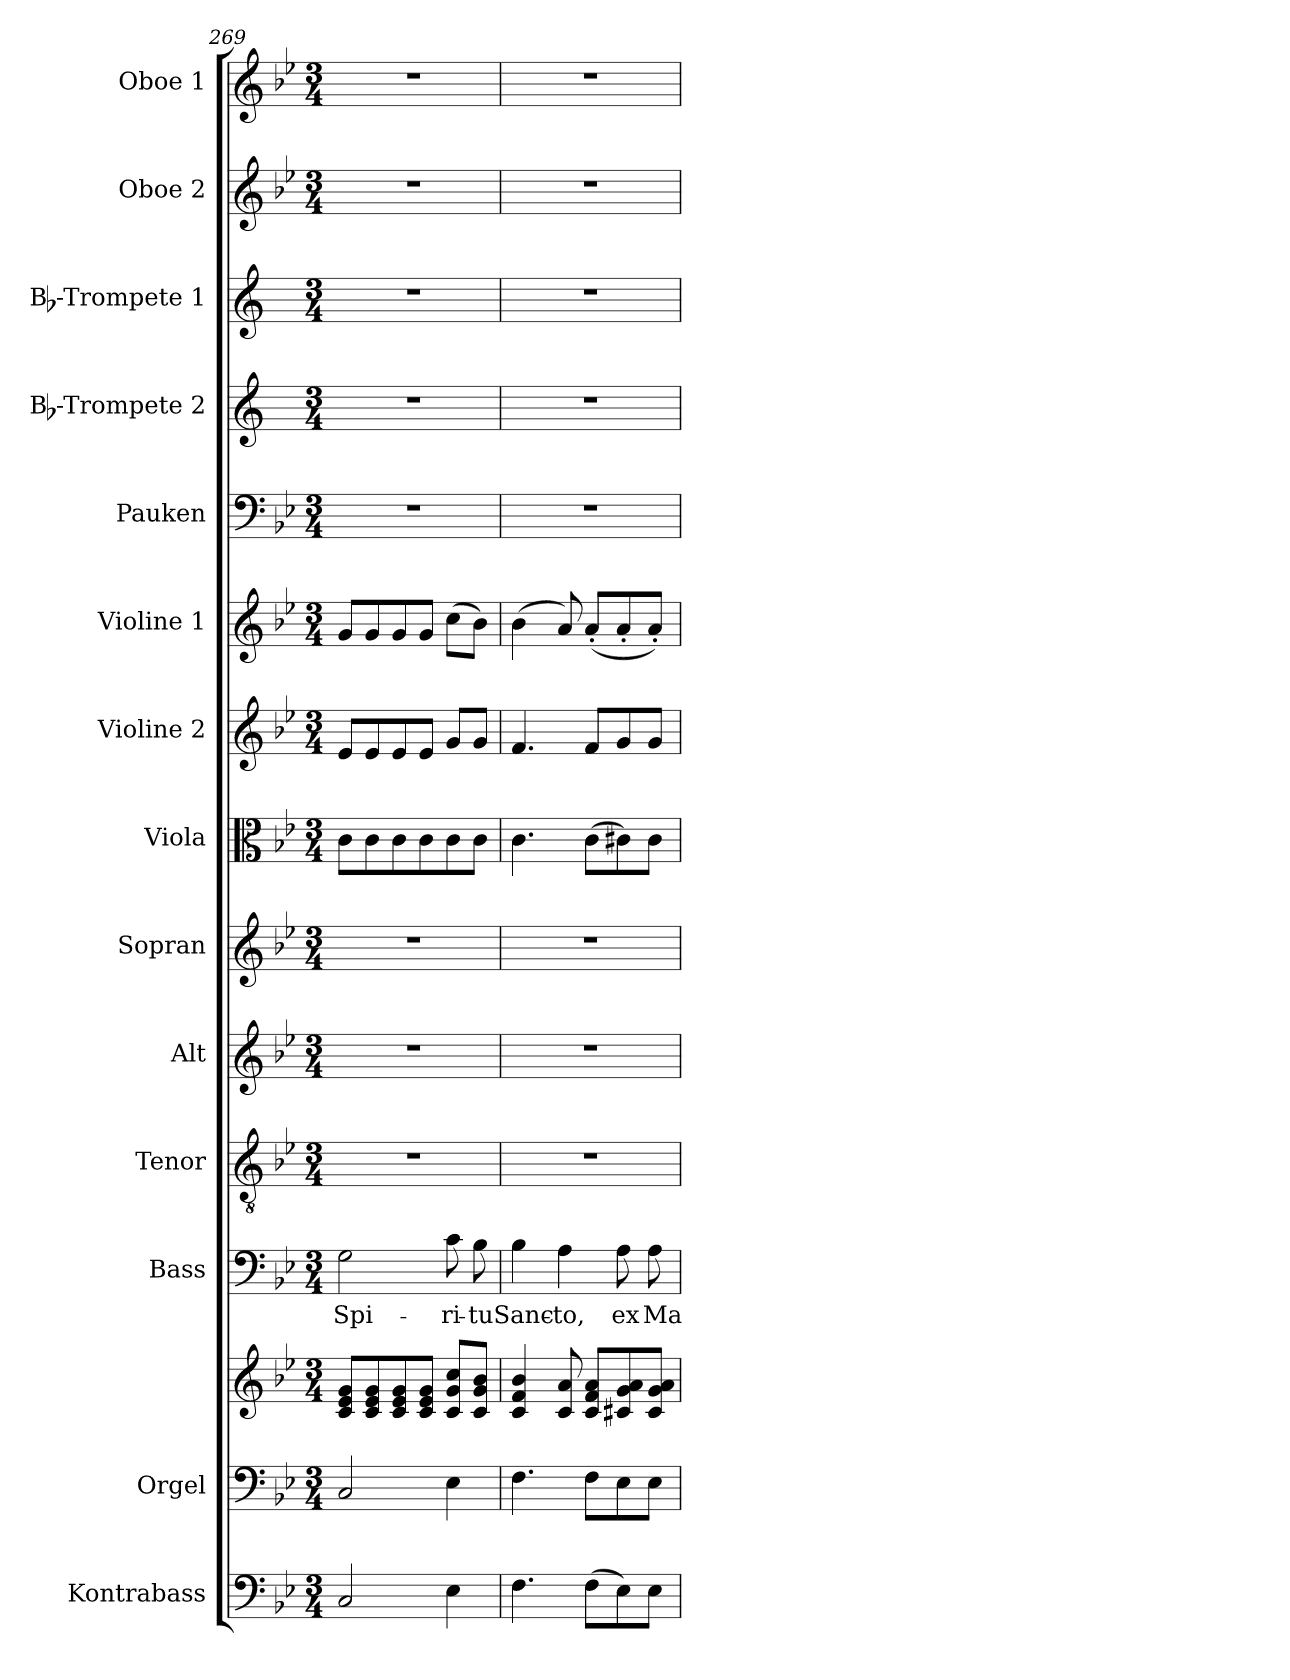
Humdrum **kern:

**kern	**kern	**kern	**kern	**text	**kern	**kern	**kern	**kern	**kern	**kern	**kern	**kern	**kern	**kern	**kern
*part14	*part13	*part13	*part12	*part12	*part11	*part10	*part9	*part8	*part7	*part6	*part5	*part4	*part3	*part2	*part1
*staff15	*staff14	*staff13	*staff12	*staff12	*staff11	*staff10	*staff9	*staff8	*staff7	*staff6	*staff5	*staff4	*staff3	*staff2	*staff1
*I"Kontrabass	*I"Orgel	*	*I"Bass	*	*I"Tenor	*I"Alt	*I"Sopran	*I"Viola	*I"Violine 2	*I"Violine 1	*I"Pauken	*I"Bb-Trompete 2	*I"Bb-Trompete 1	*I"Oboe 2	*I"Oboe 1
*I'Kb.	*I'Org.	*	*I'B.	*	*I'T.	*I'A.	*I'S.	*I'Vla.	*I'Vl. 2	*I'Vl. 1	*I'Pk.	*I'Bb Trp. 2	*I'Bb Trp. 1	*I'Ob. 2	*I'Ob. 1
*clefF4	*clefF4	*clefG2	*clefF4	*	*clefGv2	*clefG2	*clefG2	*clefC3	*clefG2	*clefG2	*clefF4	*clefG2	*clefG2	*clefG2	*clefG2
*ITrd7c12	*	*	*	*	*	*	*	*	*	*	*	*ITrd1c2	*ITrd1c2	*	*
*k[b-e-]	*k[b-e-]	*k[b-e-]	*k[b-e-]	*	*k[b-e-]	*k[b-e-]	*k[b-e-]	*k[b-e-]	*k[b-e-]	*k[b-e-]	*k[b-e-]	*k[b-e-]	*k[b-e-]	*k[b-e-]	*k[b-e-]
*B-:	*B-:	*B-:	*B-:	*	*B-:	*B-:	*B-:	*B-:	*B-:	*B-:	*B-:	*B-:	*B-:	*B-:	*B-:
*M3/4	*M3/4	*M3/4	*M3/4	*	*M3/4	*M3/4	*M3/4	*M3/4	*M3/4	*M3/4	*M3/4	*M3/4	*M3/4	*M3/4	*M3/4
=269	=269	=269	=269	=269	=269	=269	=269	=269	=269	=269	=269	=269	=269	=269	=269
!	!	!	!	!LO:LY:b	!	!	!	!	!	!	!	!	!	!	!
2CC/	2C/	8c/ 8e-/ 8g/L	2G\	Spi-	2.r	2.r	2.r	8c\L	8e-/L	8g/L	2.r	2.r	2.r	2.r	2.r
.	.	8c/ 8e-/ 8g/	.	.	.	.	.	8c\	8e-/	8g/	.	.	.	.	.
.	.	8c/ 8e-/ 8g/	.	.	.	.	.	8c\	8e-/	8g/	.	.	.	.	.
.	.	8c/ 8e-/ 8g/J	.	.	.	.	.	8c\	8e-/J	8g/J	.	.	.	.	.
!	!	!	!	!LO:LY:b	!	!	!	!	!	!	!	!	!	!	!
4EE-\	4E-\	8c/ 8g/ 8cc/L	8c\	-ri-	.	.	.	8c\	8g/L	(>8cc\L	.	.	.	.	.
!	!	!	!	!LO:LY:b	!	!	!	!	!	!	!	!	!	!	!
.	.	8c/ 8g/ 8b-/J	8B-\	-tu	.	.	.	8c\J	8g/J	8b-\J)	.	.	.	.	.
=270	=270	=270	=270	=270	=270	=270	=270	=270	=270	=270	=270	=270	=270	=270	=270
!	!	!	!	!LO:LY:b	!	!	!	!	!	!	!	!	!	!	!
4.FF\	4.F\	4c/ 4f/ 4b-/	4B-\	Sanc-	2.r	2.r	2.r	4.c\	4.f/	(>4b-\	2.r	2.r	2.r	2.r	2.r
!	!	!	!	!LO:LY:b	!	!	!	!	!	!	!	!	!	!	!
.	.	8c/ 8a/	4A\	-to,	.	.	.	.	.	8a/)	.	.	.	.	.
(>8FF\L	8F\L	8c/ 8f/ 8a/L	.	.	.	.	.	(>8c\L	8f/L	(<8a'</L	.	.	.	.	.
!	!	!	!	!LO:LY:b	!	!	!	!	!	!	!	!	!	!	!
8EE-\)	8E-\	8c#X/ 8g/ 8a/	8A\	ex	.	.	.	8c#X\)	8g/	8a'</	.	.	.	.	.
!	!	!	!	!LO:LY:b	!	!	!	!	!	!	!	!	!	!	!
8EE-\J	8E-\J	8c#/ 8g/ 8a/J	8A\	Ma-	.	.	.	8c#\J	8g/J	8a'</J)	.	.	.	.	.
=	=	=	=	=	=	=	=	=	=	=	=	=	=	=	=
*-	*-	*-	*-	*-	*-	*-	*-	*-	*-	*-	*-	*-	*-	*-	*-
